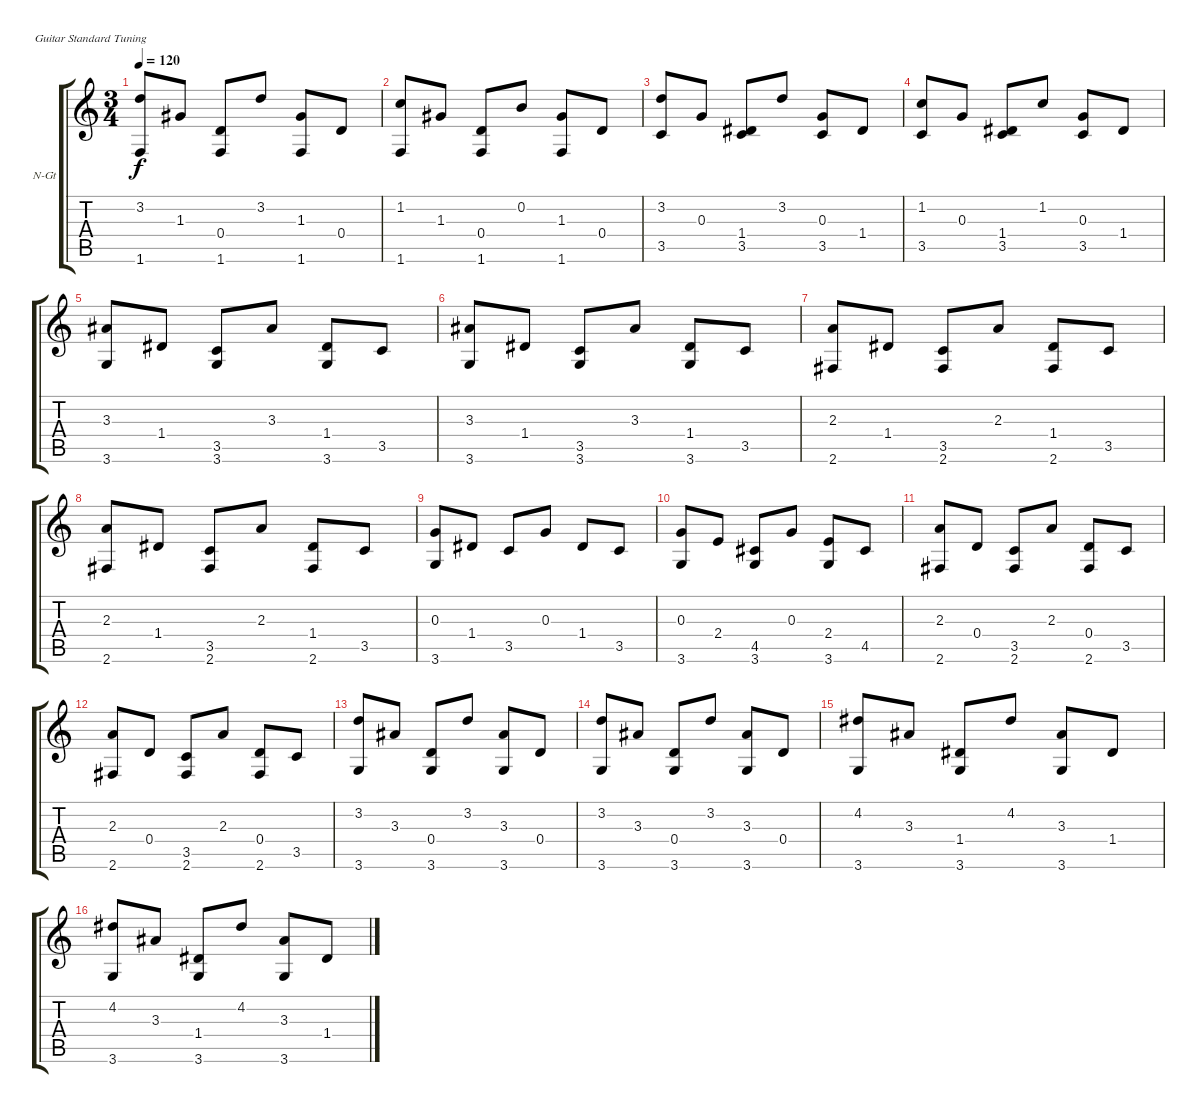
\bracketExtendMode groupsimilarinstruments
\firstSystemTrackNameOrientation horizontal
\otherSystemsTrackNameOrientation horizontal
\track ("Pista 1" "N-Gt") {instrument acousticguitarnylon}
\staff {score tabs}
\tuning (E4 B3 G3 D3 A2 E2)
\ts (3 4)
\tempo 120
\clef g2
\ks c
(3.2 1.6).8{dy f} 1.3.8 (0.4 1.6).8 3.2.8 (1.3 1.6).8 0.4.8 |
(1.2 1.6).8 1.3.8 (0.4 1.6).8 0.2.8 (1.3 1.6).8 0.4.8 |
(3.2 3.5).8 0.3.8 (1.4 3.5).8 3.2.8 (0.3 3.5).8 1.4.8 |
(1.2 3.5).8 0.3.8 (1.4 3.5).8 1.2.8 (0.3 3.5).8 1.4.8 |
(3.3 3.6).8 1.4.8 (3.5 3.6).8 3.3.8 (1.4 3.6).8 3.5.8 |
(3.3 3.6).8 1.4.8 (3.5 3.6).8 3.3.8 (1.4 3.6).8 3.5.8 |
(2.3 2.6).8 1.4.8 (3.5 2.6).8 2.3.8 (1.4 2.6).8 3.5.8 |
(2.3 2.6).8 1.4.8 (3.5 2.6).8 2.3.8 (1.4 2.6).8 3.5.8 |
(0.3 3.6).8 1.4.8 3.5.8 0.3.8 1.4.8 3.5.8 |
(0.3 3.6).8 2.4.8 (4.5 3.6).8 0.3.8 (2.4 3.6).8 4.5.8 |
(2.3 2.6).8 0.4.8 (3.5 2.6).8 2.3.8 (0.4 2.6).8 3.5.8 |
(2.3 2.6).8 0.4.8 (3.5 2.6).8 2.3.8 (0.4 2.6).8 3.5.8 |
(3.2 3.6).8 3.3.8 (0.4 3.6).8 3.2.8 (3.3 3.6).8 0.4.8 |
(3.2 3.6).8 3.3.8 (0.4 3.6).8 3.2.8 (3.3 3.6).8 0.4.8 |
(4.2 3.6).8 3.3.8 (1.4 3.6).8 4.2.8 (3.3 3.6).8 1.4.8 |
(4.2 3.6).8 3.3.8 (1.4 3.6).8 4.2.8 (3.3 3.6).8 1.4.8
